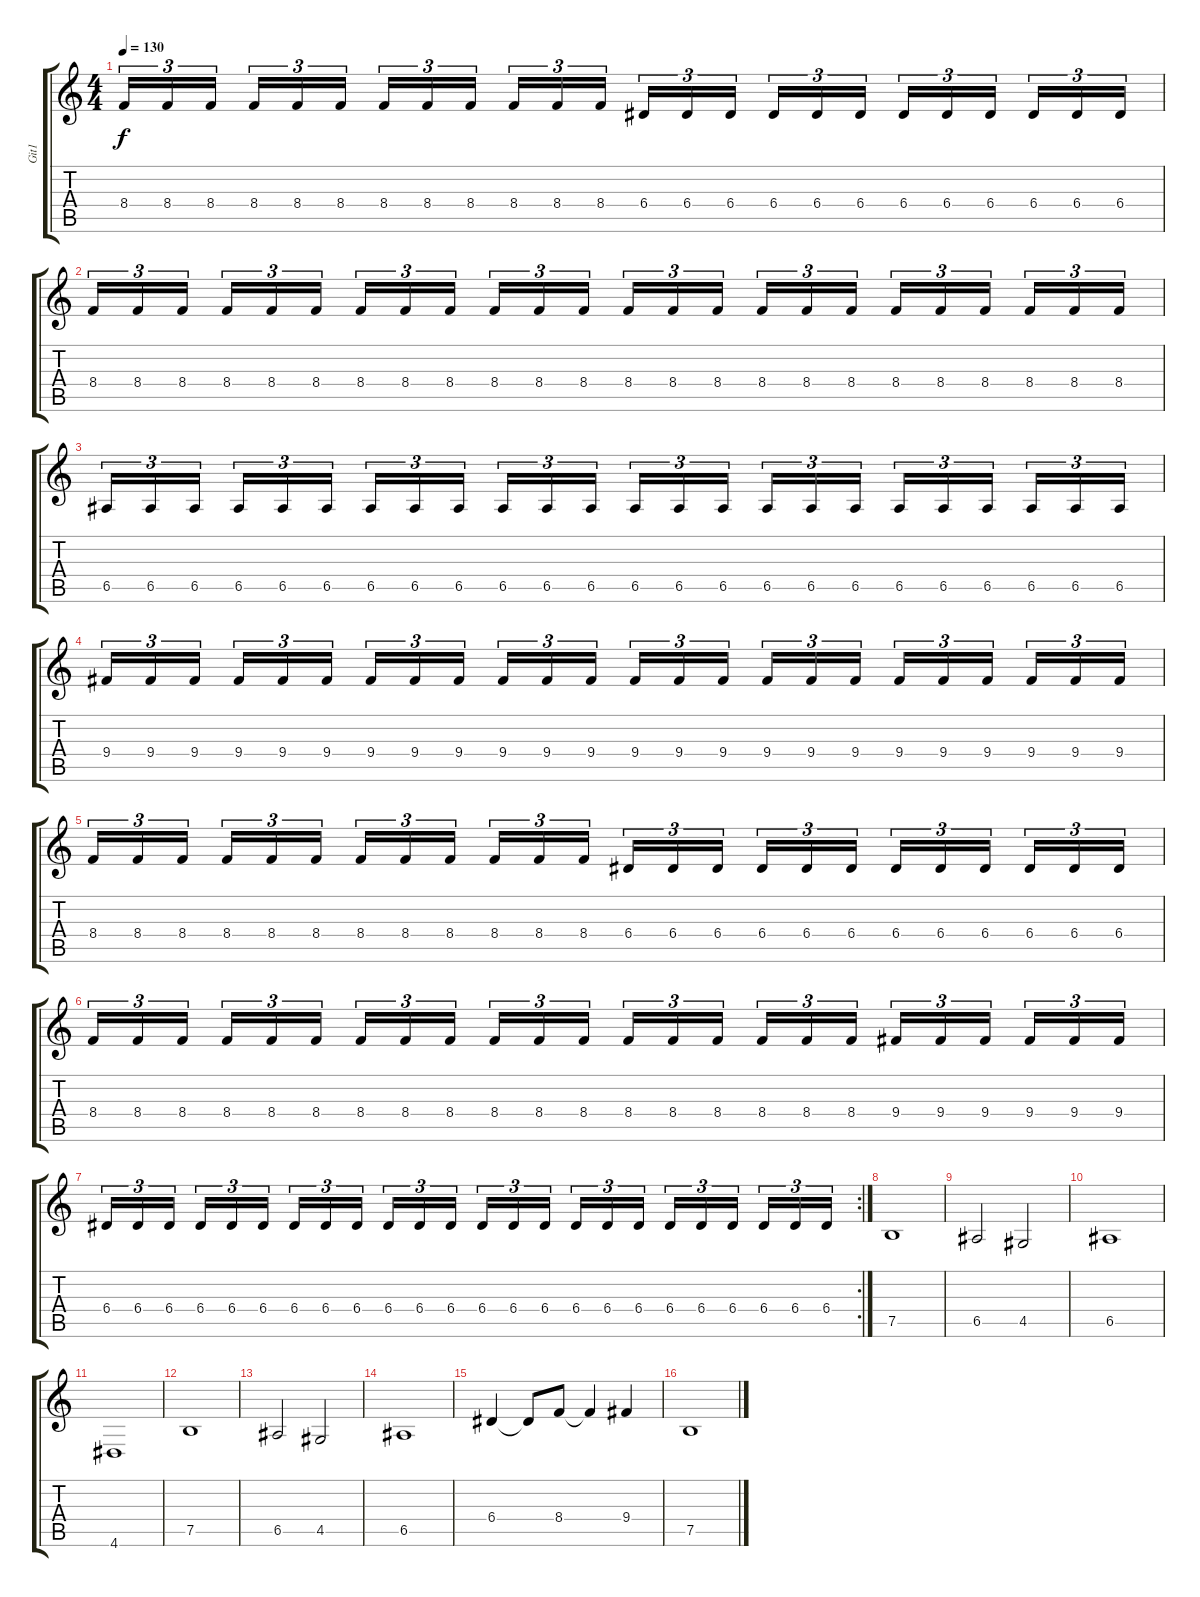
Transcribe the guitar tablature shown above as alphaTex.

\track ("Git1" "Git1") {instrument distortionguitar}
\staff {score tabs}
\tuning (B3 Gb3 D3 A2 E2 B1) {hide}
\ts (4 4)
\tempo 130
\clef g2
\ks c
8.4.16{tu (3 2) dy f} 8.4.16{tu (3 2)} 8.4.16{tu (3 2)} 8.4.16{tu (3 2)} 8.4.16{tu (3 2)} 8.4.16{tu (3 2)} 8.4.16{tu (3 2)} 8.4.16{tu (3 2)} 8.4.16{tu (3 2)} 8.4.16{tu (3 2)} 8.4.16{tu (3 2)} 8.4.16{tu (3 2)} 6.4.16{tu (3 2)} 6.4.16{tu (3 2)} 6.4.16{tu (3 2)} 6.4.16{tu (3 2)} 6.4.16{tu (3 2)} 6.4.16{tu (3 2)} 6.4.16{tu (3 2)} 6.4.16{tu (3 2)} 6.4.16{tu (3 2)} 6.4.16{tu (3 2)} 6.4.16{tu (3 2)} 6.4.16{tu (3 2)} |
8.4.16{tu (3 2)} 8.4.16{tu (3 2)} 8.4.16{tu (3 2)} 8.4.16{tu (3 2)} 8.4.16{tu (3 2)} 8.4.16{tu (3 2)} 8.4.16{tu (3 2)} 8.4.16{tu (3 2)} 8.4.16{tu (3 2)} 8.4.16{tu (3 2)} 8.4.16{tu (3 2)} 8.4.16{tu (3 2)} 8.4.16{tu (3 2)} 8.4.16{tu (3 2)} 8.4.16{tu (3 2)} 8.4.16{tu (3 2)} 8.4.16{tu (3 2)} 8.4.16{tu (3 2)} 8.4.16{tu (3 2)} 8.4.16{tu (3 2)} 8.4.16{tu (3 2)} 8.4.16{tu (3 2)} 8.4.16{tu (3 2)} 8.4.16{tu (3 2)} |
6.5.16{tu (3 2)} 6.5.16{tu (3 2)} 6.5.16{tu (3 2)} 6.5.16{tu (3 2)} 6.5.16{tu (3 2)} 6.5.16{tu (3 2)} 6.5.16{tu (3 2)} 6.5.16{tu (3 2)} 6.5.16{tu (3 2)} 6.5.16{tu (3 2)} 6.5.16{tu (3 2)} 6.5.16{tu (3 2)} 6.5.16{tu (3 2)} 6.5.16{tu (3 2)} 6.5.16{tu (3 2)} 6.5.16{tu (3 2)} 6.5.16{tu (3 2)} 6.5.16{tu (3 2)} 6.5.16{tu (3 2)} 6.5.16{tu (3 2)} 6.5.16{tu (3 2)} 6.5.16{tu (3 2)} 6.5.16{tu (3 2)} 6.5.16{tu (3 2)} |
9.4.16{tu (3 2)} 9.4.16{tu (3 2)} 9.4.16{tu (3 2)} 9.4.16{tu (3 2)} 9.4.16{tu (3 2)} 9.4.16{tu (3 2)} 9.4.16{tu (3 2)} 9.4.16{tu (3 2)} 9.4.16{tu (3 2)} 9.4.16{tu (3 2)} 9.4.16{tu (3 2)} 9.4.16{tu (3 2)} 9.4.16{tu (3 2)} 9.4.16{tu (3 2)} 9.4.16{tu (3 2)} 9.4.16{tu (3 2)} 9.4.16{tu (3 2)} 9.4.16{tu (3 2)} 9.4.16{tu (3 2)} 9.4.16{tu (3 2)} 9.4.16{tu (3 2)} 9.4.16{tu (3 2)} 9.4.16{tu (3 2)} 9.4.16{tu (3 2)} |
8.4.16{tu (3 2)} 8.4.16{tu (3 2)} 8.4.16{tu (3 2)} 8.4.16{tu (3 2)} 8.4.16{tu (3 2)} 8.4.16{tu (3 2)} 8.4.16{tu (3 2)} 8.4.16{tu (3 2)} 8.4.16{tu (3 2)} 8.4.16{tu (3 2)} 8.4.16{tu (3 2)} 8.4.16{tu (3 2)} 6.4.16{tu (3 2)} 6.4.16{tu (3 2)} 6.4.16{tu (3 2)} 6.4.16{tu (3 2)} 6.4.16{tu (3 2)} 6.4.16{tu (3 2)} 6.4.16{tu (3 2)} 6.4.16{tu (3 2)} 6.4.16{tu (3 2)} 6.4.16{tu (3 2)} 6.4.16{tu (3 2)} 6.4.16{tu (3 2)} |
8.4.16{tu (3 2)} 8.4.16{tu (3 2)} 8.4.16{tu (3 2)} 8.4.16{tu (3 2)} 8.4.16{tu (3 2)} 8.4.16{tu (3 2)} 8.4.16{tu (3 2)} 8.4.16{tu (3 2)} 8.4.16{tu (3 2)} 8.4.16{tu (3 2)} 8.4.16{tu (3 2)} 8.4.16{tu (3 2)} 8.4.16{tu (3 2)} 8.4.16{tu (3 2)} 8.4.16{tu (3 2)} 8.4.16{tu (3 2)} 8.4.16{tu (3 2)} 8.4.16{tu (3 2)} 9.4.16{tu (3 2)} 9.4.16{tu (3 2)} 9.4.16{tu (3 2)} 9.4.16{tu (3 2)} 9.4.16{tu (3 2)} 9.4.16{tu (3 2)} |
\rc 2
6.4.16{tu (3 2)} 6.4.16{tu (3 2)} 6.4.16{tu (3 2)} 6.4.16{tu (3 2)} 6.4.16{tu (3 2)} 6.4.16{tu (3 2)} 6.4.16{tu (3 2)} 6.4.16{tu (3 2)} 6.4.16{tu (3 2)} 6.4.16{tu (3 2)} 6.4.16{tu (3 2)} 6.4.16{tu (3 2)} 6.4.16{tu (3 2)} 6.4.16{tu (3 2)} 6.4.16{tu (3 2)} 6.4.16{tu (3 2)} 6.4.16{tu (3 2)} 6.4.16{tu (3 2)} 6.4.16{tu (3 2)} 6.4.16{tu (3 2)} 6.4.16{tu (3 2)} 6.4.16{tu (3 2)} 6.4.16{tu (3 2)} 6.4.16{tu (3 2)} |
7.5.1 |
6.5.2 4.5.2 |
6.5.1 |
4.6.1 |
7.5.1 |
6.5.2 4.5.2 |
6.5.1 |
6.4.4 6.4{t}.8 8.4.8 8.4{t}.4 9.4.4 |
7.5.1
